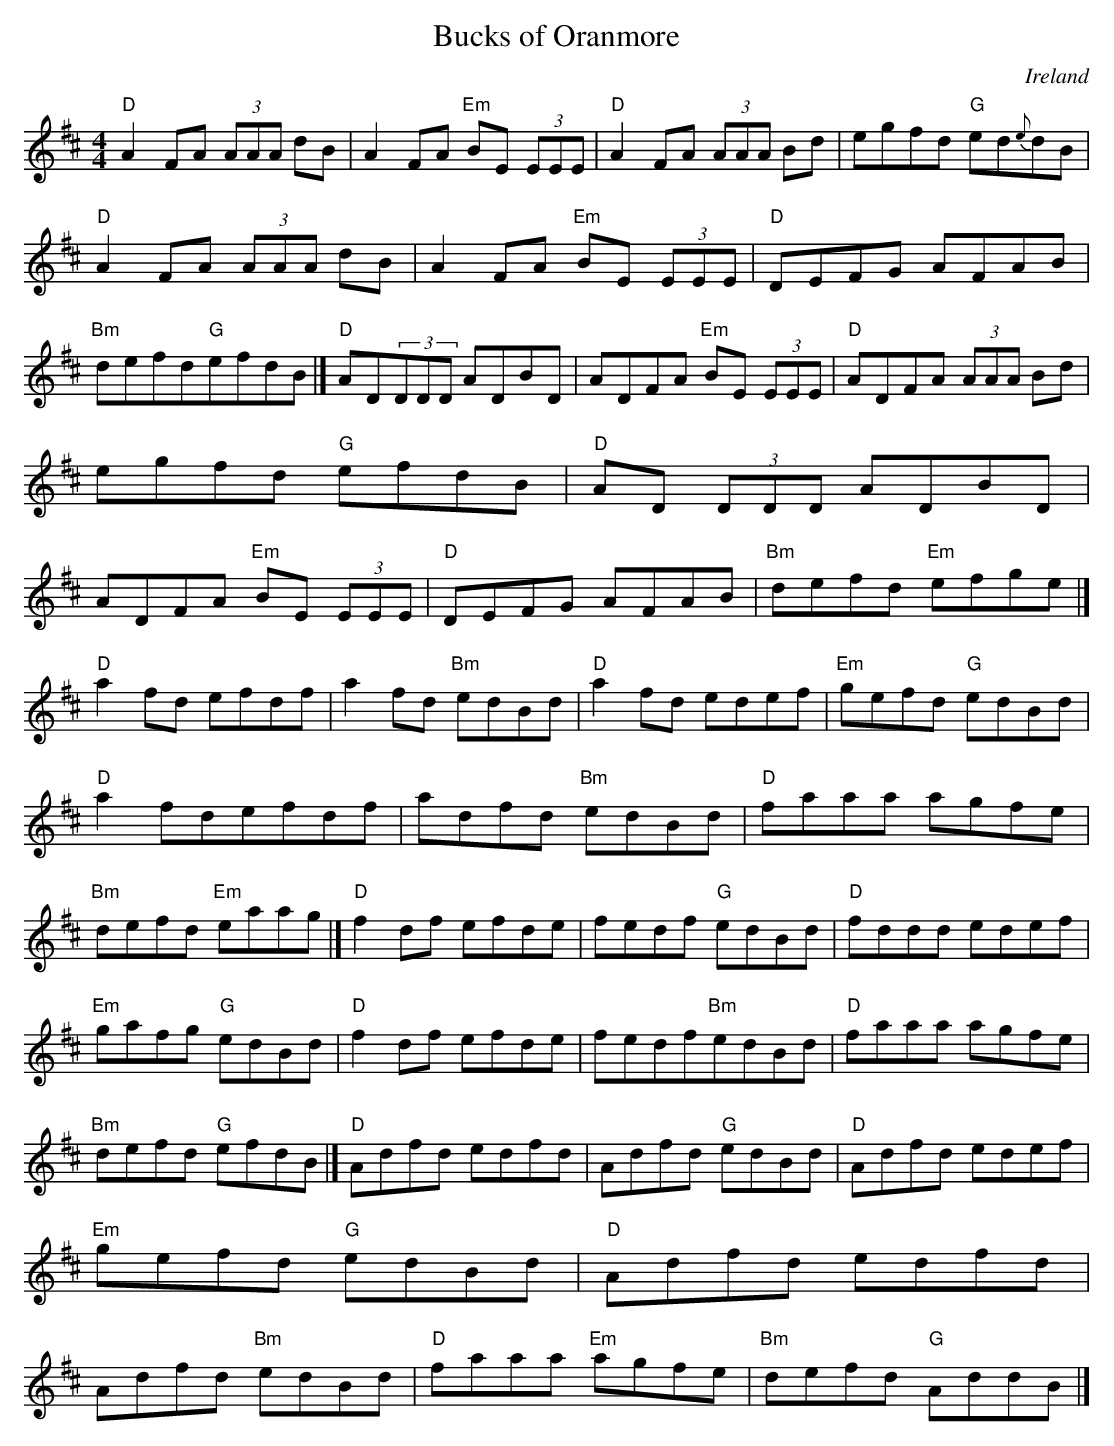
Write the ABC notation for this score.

X:1
T:Bucks of Oranmore
M:4/4
L:1/8
O:Ireland
K:D
"D"A2FA (3AAA dB|A2FA "Em"BE (3EEE|"D"A2FA (3AAA Bd|egfd "G"ed{e}dB|
"D"A2FA (3AAA dB|A2FA "Em"BE (3EEE|"D"DEFG AFAB|"Bm"defd"G"efdB|]
"D"AD(3DDD ADBD|ADFA "Em"BE (3EEE|"D"ADFA (3AAA Bd|egfd "G"efdB|
"D"AD (3DDD ADBD|ADFA "Em"BE (3EEE|"D"DEFG AFAB|"Bm"defd "Em"efge|]!
"D"a2fd efdf|a2fd "Bm"edBd|"D"a2 fd edef|"Em"gefd "G"edBd|
"D"a2fdefdf|adfd "Bm"edBd|"D"faaa agfe|"Bm"defd "Em"eaag|]
"D"f2df efde|fedf "G"edBd|"D"fddd edef|"Em"gafg "G"edBd|
"D"f2df efde|fedf"Bm"edBd|"D"faaa agfe|"Bm"defd "G"efdB|]
"D"Adfd edfd|Adfd "G"edBd|"D"Adfd edef|"Em"gefd "G"edBd|
"D"Adfd edfd|Adfd "Bm"edBd|"D"faaa "Em"agfe|"Bm"defd "G"AddB|]
